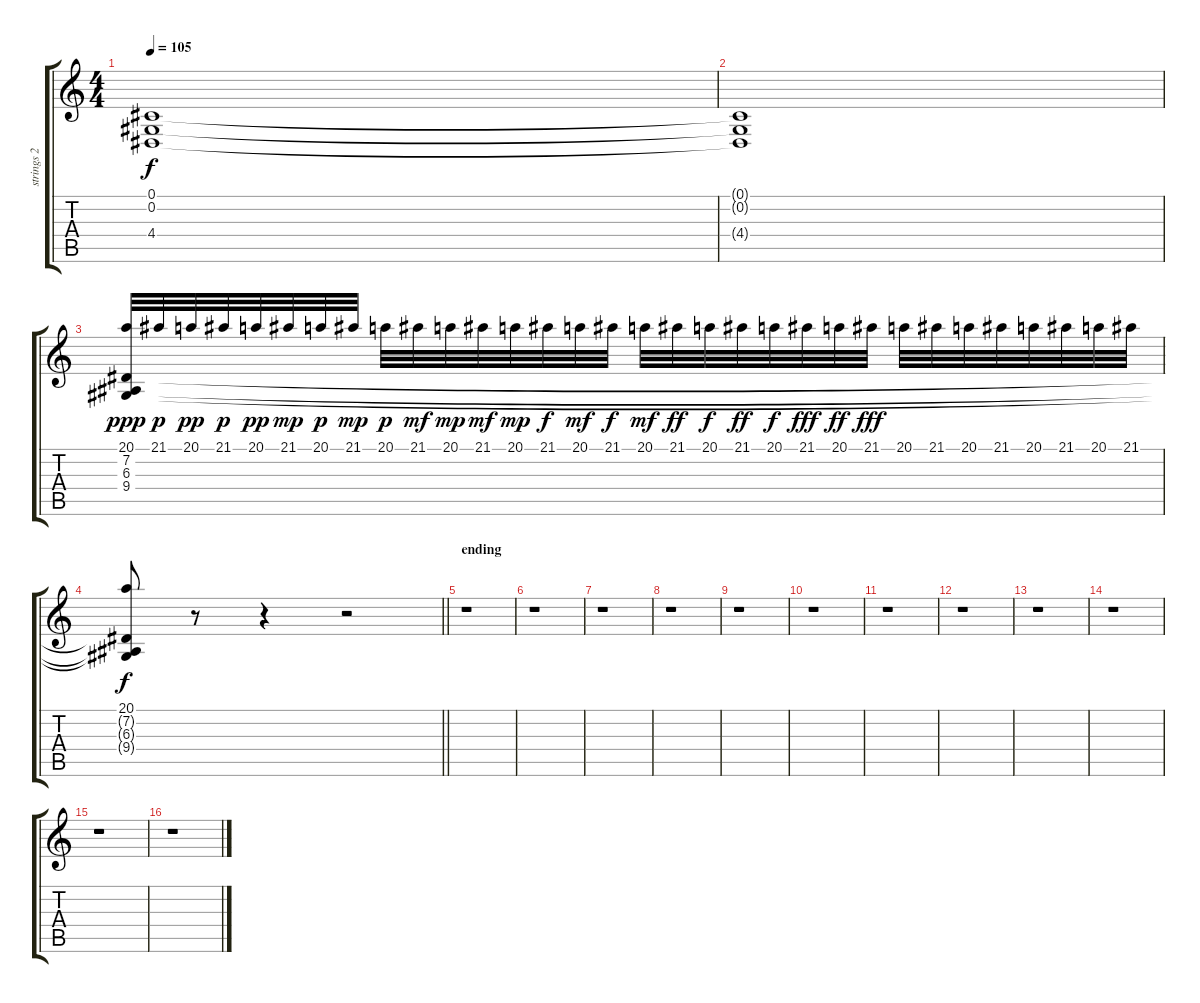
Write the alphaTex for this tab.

\track ("strings 2" "strings 2") {instrument stringensemble2}
\staff {score tabs}
\tuning (Db4 Ab3 E3 B2 Gb2 Db2) {hide}
\ts (4 4)
\tempo 105
\clef g2
\ks c
(0.1 0.2 4.4).1{dy f} |
(0.1{t} 0.2{t} 4.4{t}).1 |
(20.1 7.2 6.3 9.4).32{dy ppp} 21.1.32{dy p} 20.1.32{dy pp} 21.1.32{dy p} 20.1.32{dy pp} 21.1.32{dy mp} 20.1.32{dy p} 21.1.32{dy mp} 20.1.32{dy p} 21.1.32{dy mf} 20.1.32{dy mp} 21.1.32{dy mf} 20.1.32{dy mp} 21.1.32{dy f} 20.1.32{dy mf} 21.1.32{dy f} 20.1.32{dy mf} 21.1.32{dy ff} 20.1.32{dy f} 21.1.32{dy ff} 20.1.32{dy f} 21.1.32{dy fff} 20.1.32{dy ff} 21.1.32{dy fff} 20.1.32 21.1.32 20.1.32 21.1.32 20.1.32 21.1.32 20.1.32 21.1.32 |
\barLineRight lightlight
(20.1 7.2{t} 6.3{t} 9.4{t}).8{dy f} r.8 r.4 r.2 |
\section ("" "ending")
r.1 |
r.1 |
r.1 |
r.1 |
r.1 |
r.1 |
r.1 |
r.1 |
r.1 |
r.1 |
r.1 |
r.1
